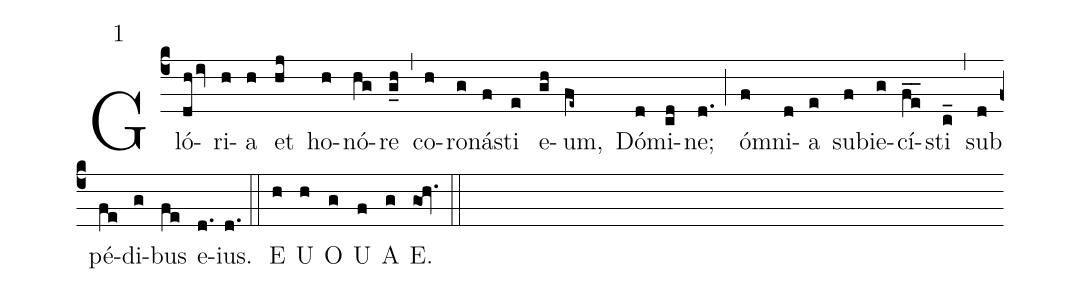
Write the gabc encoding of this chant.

mode: 1;
%%
(c4)Gló(dhiv)ri(h)a(h) et(hj) ho(h)nó(hg)re(g_h) (,) co(h)ro(g)ná(f)sti(e) e(gh)um,(fe~) Dó(d)mi(cd)ne;(d.) (;)
óm(f)ni(d)a(e) sub(f)ie(g)cí(fe__)sti(c_) (,) sub(d) pé(fe)di(g)bus(fe) e(d.)ius.(d.) (::)

E(h) U(h) O(g) U(f) A(g) E.(goh.) (::)
